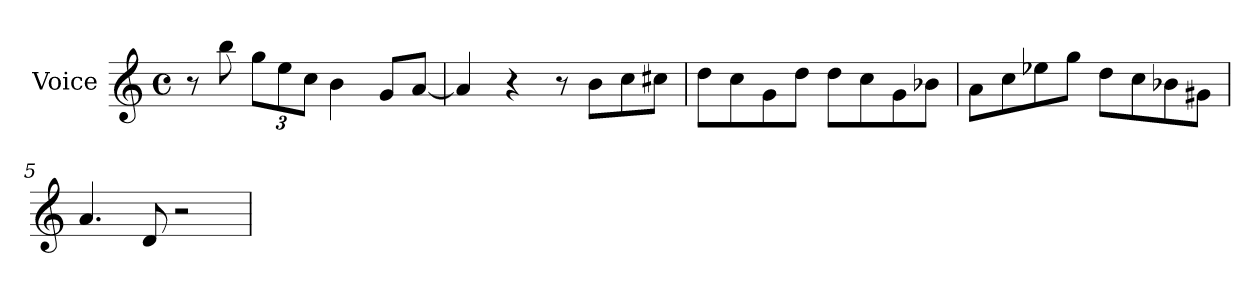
**kern
*part1
*staff1
*I"Voice
*I'Voice
*clefG2
*M4/4
*met(c)
=1
8r
8bb\
12gg\L
12ee\
12cc\J
4b\
8g/L
[<8a/J
=2
4a/]
4r
8r
8b\L
8cc\
8cc#X\J
=3
8dd\L
8cc\
8g\
8dd\J
8dd\L
8cc\
8g\
8b-X\J
=4
8a\L
8cc\
8ee-X\
8gg\J
8dd\L
8cc\
8b-X\
8g#X\J
=5
4.a/
8d/
2rcc
=
*-
